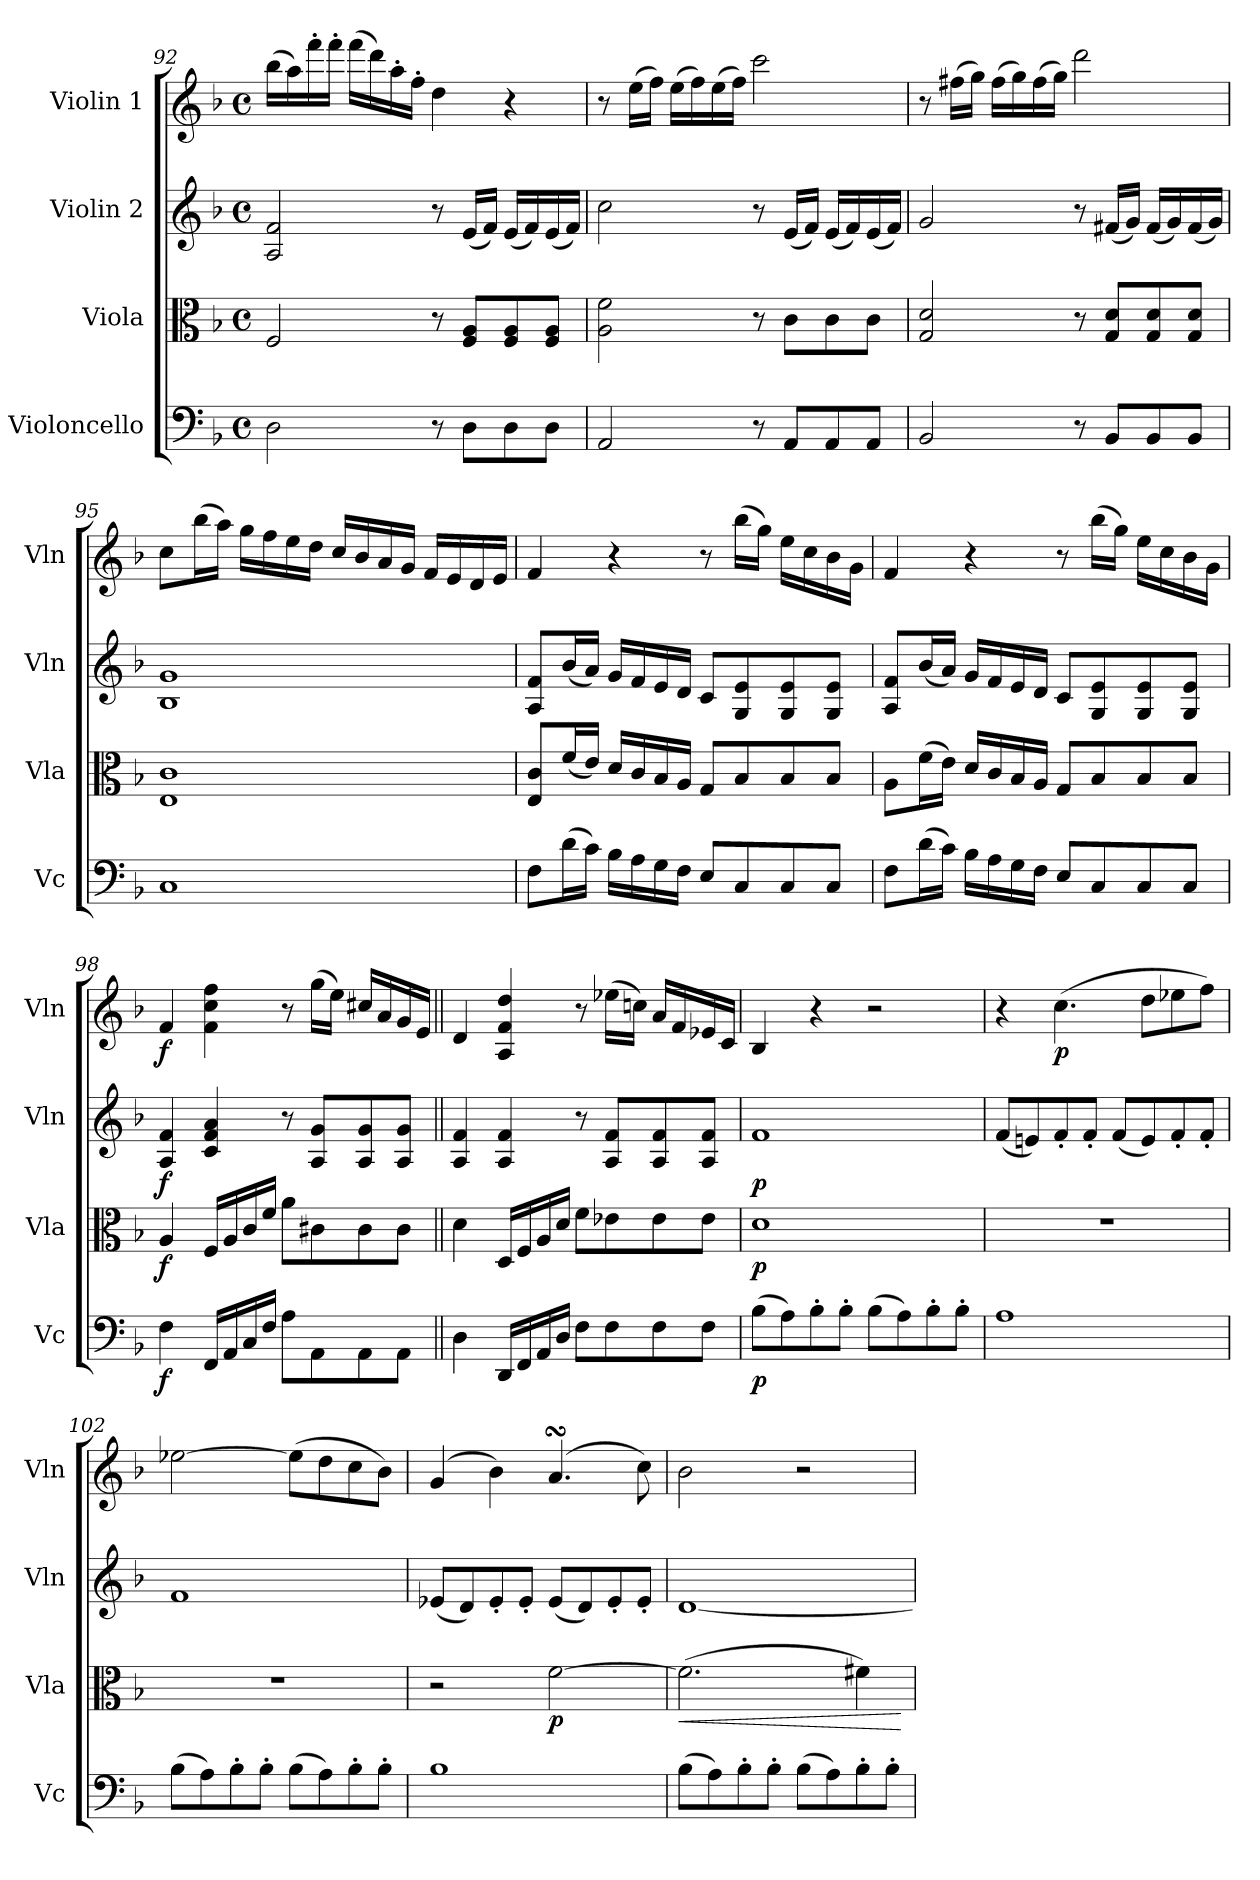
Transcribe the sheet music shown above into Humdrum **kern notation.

**kern	**dynam	**kern	**dynam	**kern	**dynam	**kern	**dynam
*part4	*part4	*part3	*part3	*part2	*part2	*part1	*part1
*staff4	*staff4	*staff3	*staff3	*staff2	*staff2	*staff1	*staff1
*I"Violoncello	*	*I"Viola	*	*I"Violin 2	*	*I"Violin 1	*
*I'Vc	*	*I'Vla	*	*I'Vln	*	*I'Vln	*
*clefF4	*	*clefC3	*	*clefG2	*	*clefG2	*
*k[b-]	*	*k[b-]	*	*k[b-]	*	*k[b-]	*
*M4/4	*	*M4/4	*	*M4/4	*	*M4/4	*
*met(c)	*	*met(c)	*	*met(c)	*	*met(c)	*
=92	=92	=92	=92	=92	=92	=92	=92
2D\	.	2F/	.	2A/ 2f/	.	(>16bb-\LL	.
.	.	.	.	.	.	16aa\)	.
.	.	.	.	.	.	16fff'\	.
.	.	.	.	.	.	16fff'\JJ	.
.	.	.	.	.	.	(>16fff\LL	.
.	.	.	.	.	.	16ddd\)	.
.	.	.	.	.	.	16aa'\	.
.	.	.	.	.	.	16ff'\JJ	.
8r	.	8r	.	8r	.	4dd\	.
8D\L	.	8F/ 8A/L	.	(<16e/LL	.	.	.
.	.	.	.	16f/JJ)	.	.	.
8D\	.	8F/ 8A/	.	(<16e/LL	.	4r	.
.	.	.	.	16f/)	.	.	.
8D\J	.	8F/ 8A/J	.	(<16e/	.	.	.
.	.	.	.	16f/JJ)	.	.	.
!!LO:LB:g=z
=93	=93	=93	=93	=93	=93	=93	=93
2AA/	.	2A\ 2f\	.	2cc\	.	8r	.
.	.	.	.	.	.	(>16ee\LL	.
.	.	.	.	.	.	16ff\JJ)	.
.	.	.	.	.	.	(>16ee\LL	.
.	.	.	.	.	.	16ff\)	.
.	.	.	.	.	.	(>16ee\	.
.	.	.	.	.	.	16ff\JJ)	.
8r	.	8r	.	8r	.	2ccc\	.
8AA/L	.	8c\L	.	(<16e/LL	.	.	.
.	.	.	.	16f/JJ)	.	.	.
8AA/	.	8c\	.	(<16e/LL	.	.	.
.	.	.	.	16f/)	.	.	.
8AA/J	.	8c\J	.	(<16e/	.	.	.
.	.	.	.	16f/JJ)	.	.	.
=94	=94	=94	=94	=94	=94	=94	=94
2BB-/	.	2G/ 2d/	.	2g/	.	8r	.
.	.	.	.	.	.	(>16ff#X\LL	.
.	.	.	.	.	.	16gg\JJ)	.
.	.	.	.	.	.	(>16ff#\LL	.
.	.	.	.	.	.	16gg\)	.
.	.	.	.	.	.	(>16ff#\	.
.	.	.	.	.	.	16gg\JJ)	.
8r	.	8r	.	8r	.	2ddd\	.
8BB-/L	.	8G/ 8d/L	.	(<16f#X/LL	.	.	.
.	.	.	.	16g/JJ)	.	.	.
8BB-/	.	8G/ 8d/	.	(<16f#/LL	.	.	.
.	.	.	.	16g/)	.	.	.
8BB-/J	.	8G/ 8d/J	.	(<16f#/	.	.	.
.	.	.	.	16g/JJ)	.	.	.
!!LO:LB:g=z
=95	=95	=95	=95	=95	=95	=95	=95
1C	.	1E 1c	.	1B- 1g	.	8cc\L	.
.	.	.	.	.	.	(>16bb-\L	.
.	.	.	.	.	.	16aa\JJ)	.
.	.	.	.	.	.	16gg\LL	.
.	.	.	.	.	.	16ff\	.
.	.	.	.	.	.	16ee\	.
.	.	.	.	.	.	16dd\JJ	.
.	.	.	.	.	.	16cc/LL	.
.	.	.	.	.	.	16b-/	.
.	.	.	.	.	.	16a/	.
.	.	.	.	.	.	16g/JJ	.
.	.	.	.	.	.	16f/LL	.
.	.	.	.	.	.	16e/	.
.	.	.	.	.	.	16d/	.
.	.	.	.	.	.	16e/JJ	.
=96	=96	=96	=96	=96	=96	=96	=96
8F\L	.	8E/ 8c/L	.	8A/ 8f/L	.	4f/	.
(>16d\L	.	(16f/L	.	(<16b-/L	.	.	.
16c\JJ)	.	16e/JJ)	.	16a/JJ)	.	.	.
16B-\LL	.	16d/LL	.	16g/LL	.	4r	.
16A\	.	16c/	.	16f/	.	.	.
16G\	.	16B-/	.	16e/	.	.	.
16F\JJ	.	16A/JJ	.	16d/JJ	.	.	.
8E/L	.	8G/L	.	8c/L	.	8r	.
8C/	.	8B-/	.	8G/ 8e/	.	(>16bb-\LL	.
.	.	.	.	.	.	16gg\JJ)	.
8C/	.	8B-/	.	8G/ 8e/	.	16ee\LL	.
.	.	.	.	.	.	16cc\	.
8C/J	.	8B-/J	.	8G/ 8e/J	.	16b-\	.
.	.	.	.	.	.	16g\JJ	.
!!LO:LB:g=z
=97	=97	=97	=97	=97	=97	=97	=97
8F\L	.	8A\L	.	8A/ 8f/L	.	4f/	.
(>16d\L	.	(>16f\L	.	(<16b-/L	.	.	.
16c\JJ)	.	16e\JJ)	.	16a/JJ)	.	.	.
16B-\LL	.	16d/LL	.	16g/LL	.	4r	.
16A\	.	16c/	.	16f/	.	.	.
16G\	.	16B-/	.	16e/	.	.	.
16F\JJ	.	16A/JJ	.	16d/JJ	.	.	.
8E/L	.	8G/L	.	8c/L	.	8r	.
8C/	.	8B-/	.	8G/ 8e/	.	(>16bb-\LL	.
.	.	.	.	.	.	16gg\JJ)	.
8C/	.	8B-/	.	8G/ 8e/	.	16ee\LL	.
.	.	.	.	.	.	16cc\	.
8C/J	.	8B-/J	.	8G/ 8e/J	.	16b-\	.
.	.	.	.	.	.	16g\JJ	.
=98	=98	=98	=98	=98	=98	=98	=98
!	!LO:DY:b	!	!LO:DY:b	!	!LO:DY:b	!	!LO:DY:b
4F\	f	4A/	f	4A/ 4f/	f	4f/	f
16FF/LL	.	16F/LL	.	4c/ 4f/ 4a/	.	4f\ 4cc\ 4ff\	.
16AA/	.	16A/	.	.	.	.	.
16C/	.	16c/	.	.	.	.	.
16F/JJ	.	16f/JJ	.	.	.	.	.
8A\L	.	8a\L	.	8r	.	8r	.
8AA\	.	8c#X\	.	8A/ 8g/L	.	(>16gg\LL	.
.	.	.	.	.	.	16ee\JJ)	.
8AA\	.	8c#\	.	8A/ 8g/	.	16cc#X/LL	.
.	.	.	.	.	.	16a/	.
8AA\J	.	8c#\J	.	8A/ 8g/J	.	16g/	.
.	.	.	.	.	.	16e/JJ	.
=99||	=99||	=99||	=99||	=99||	=99||	=99||	=99||
4D\	.	4d\	.	4A/ 4f/	.	4d/	.
16DD/LL	.	16D/LL	.	4A/ 4f/	.	4A/ 4f/ 4dd/	.
16FF/	.	16F/	.	.	.	.	.
16AA/	.	16A/	.	.	.	.	.
16D/JJ	.	16d/JJ	.	.	.	.	.
8F\L	.	8f\L	.	8r	.	8r	.
8F\	.	8e-X\	.	8A/ 8f/L	.	(>16ee-X\LL	.
.	.	.	.	.	.	16ccn\JJ)	.
8F\	.	8e-\	.	8A/ 8f/	.	16a/LL	.
.	.	.	.	.	.	16f/	.
8F\J	.	8e-\J	.	8A/ 8f/J	.	16e-X/	.
.	.	.	.	.	.	16c/JJ	.
!!LO:PB:g=z
=100	=100	=100	=100	=100	=100	=100	=100
!	!LO:DY:b	!	!LO:DY:b	!	!LO:DY:b	!	!
(8B-\L	p	1d	p	1f	p	4B-/	.
8A\)	.	.	.	.	.	.	.
8B-'\	.	.	.	.	.	4r	.
8B-'\J	.	.	.	.	.	.	.
(>8B-\L	.	.	.	.	.	2r	.
8A\)	.	.	.	.	.	.	.
8B-'\	.	.	.	.	.	.	.
8B-'\J	.	.	.	.	.	.	.
=101	=101	=101	=101	=101	=101	=101	=101
1A	.	1r	.	(<8f/L	.	4r	.
.	.	.	.	8en/)	.	.	.
!	!	!	!	!	!	!	!LO:DY:b
.	.	.	.	8f'/	.	(4.cc\	p
.	.	.	.	8f'/J	.	.	.
.	.	.	.	(<8f/L	.	.	.
.	.	.	.	8e/)	.	8dd\L	.
.	.	.	.	8f'/	.	8ee-X\	.
.	.	.	.	8f'/J	.	8ff\J)	.
!!LO:LB:g=z
=102	=102	=102	=102	=102	=102	=102	=102
(>8B-\L	.	1r	.	1f	.	[>2ee-X\	.
8A\)	.	.	.	.	.	.	.
8B-'\	.	.	.	.	.	.	.
8B-'\J	.	.	.	.	.	.	.
(8B-\L	.	.	.	.	.	(>8ee-\L]	.
8A\)	.	.	.	.	.	8dd\	.
8B-'\	.	.	.	.	.	8cc\	.
8B-'\J	.	.	.	.	.	8b-\J)	.
=103	=103	=103	=103	=103	=103	=103	=103
1B-	.	2r	.	(<8e-X/L	.	(>4g/	.
.	.	.	.	8d/)	.	.	.
.	.	.	.	8e-'/	.	4b-\)	.
.	.	.	.	8e-'/J	.	.	.
!	!	!	!LO:DY:b	!	!	!	!
.	.	[2f\	p	(<8e-/L	.	(>4.asSsS/	.
.	.	.	.	8d/)	.	.	.
.	.	.	.	8e-'/	.	.	.
.	.	.	.	8e-'/J	.	8cc\)	.
=104	=104	=104	=104	=104	=104	=104	=104
!	!	!	!LO:HP:b	!	!	!	!
(>8B-\L	.	(2.f\]	<	[<1d	.	2b-\	.
8A\)	.	.	.	.	.	.	.
8B-'\	.	.	.	.	.	.	.
8B-'\J	.	.	.	.	.	.	.
(>8B-\L	.	.	.	.	.	2r	.
8A\)	.	.	.	.	.	.	.
8B-'\	.	4f#X\)	.	.	.	.	.
8B-'\J	.	.	.	.	.	.	.
.	.	.	[	.	.	.	.
=	=	=	=	=	=	=	=
*-	*-	*-	*-	*-	*-	*-	*-
